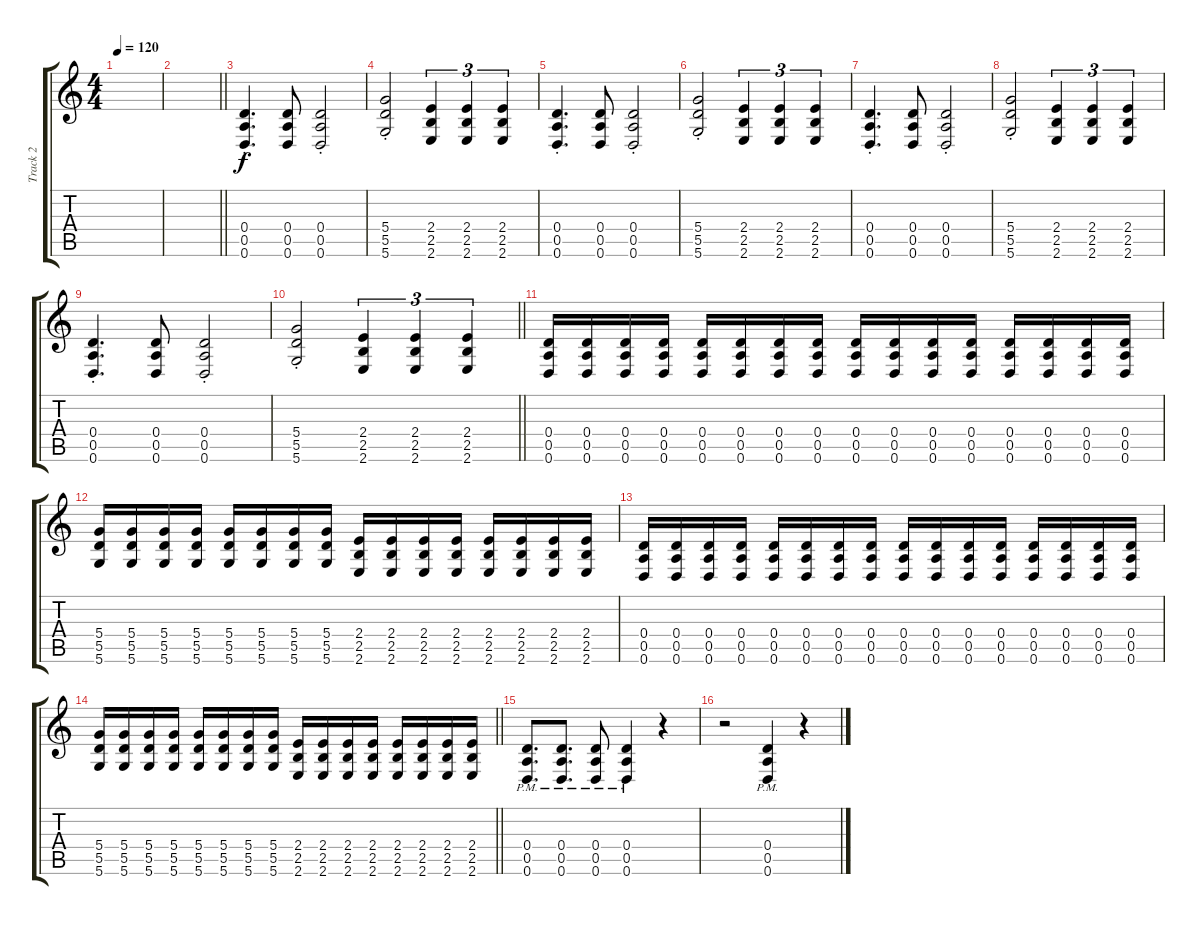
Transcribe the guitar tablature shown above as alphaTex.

\track ("Track 2" "Track 2") {instrument distortionguitar}
\staff {score tabs}
\tuning (E4 B3 G3 D3 A2 D2) {hide}
\ts (4 4)
\tempo 120
\clef g2
\ks c
|
\barLineRight lightlight
|
\section ("" "")
(0.4{st} 0.5{st} 0.6{st}).4{d} (0.4 0.5 0.6).8 (0.4{st} 0.5{st} 0.6{st}).2 |
(5.4{st} 5.5{st} 5.6{st}).2 (2.4 2.5 2.6).4{tu (3 2)} (2.4 2.5 2.6).4{tu (3 2)} (2.4 2.5 2.6).4{tu (3 2)} |
(0.4{st} 0.5{st} 0.6{st}).4{d} (0.4 0.5 0.6).8 (0.4{st} 0.5{st} 0.6{st}).2 |
(5.4{st} 5.5{st} 5.6{st}).2 (2.4 2.5 2.6).4{tu (3 2)} (2.4 2.5 2.6).4{tu (3 2)} (2.4 2.5 2.6).4{tu (3 2)} |
(0.4{st} 0.5{st} 0.6{st}).4{d} (0.4 0.5 0.6).8 (0.4{st} 0.5{st} 0.6{st}).2 |
(5.4{st} 5.5{st} 5.6{st}).2 (2.4 2.5 2.6).4{tu (3 2)} (2.4 2.5 2.6).4{tu (3 2)} (2.4 2.5 2.6).4{tu (3 2)} |
(0.4{st} 0.5{st} 0.6{st}).4{d} (0.4 0.5 0.6).8 (0.4{st} 0.5{st} 0.6{st}).2 |
\barLineRight lightlight
(5.4{st} 5.5{st} 5.6{st}).2 (2.4 2.5 2.6).4{tu (3 2)} (2.4 2.5 2.6).4{tu (3 2)} (2.4 2.5 2.6).4{tu (3 2)} |
\section ("" "")
(0.4 0.5 0.6).16 (0.4 0.5 0.6).16 (0.4 0.5 0.6).16 (0.4 0.5 0.6).16 (0.4 0.5 0.6).16 (0.4 0.5 0.6).16 (0.4 0.5 0.6).16 (0.4 0.5 0.6).16 (0.4 0.5 0.6).16 (0.4 0.5 0.6).16 (0.4 0.5 0.6).16 (0.4 0.5 0.6).16 (0.4 0.5 0.6).16 (0.4 0.5 0.6).16 (0.4 0.5 0.6).16 (0.4 0.5 0.6).16 |
(5.4 5.5 5.6).16 (5.4 5.5 5.6).16 (5.4 5.5 5.6).16 (5.4 5.5 5.6).16 (5.4 5.5 5.6).16 (5.4 5.5 5.6).16 (5.4 5.5 5.6).16 (5.4 5.5 5.6).16 (2.4 2.5 2.6).16 (2.4 2.5 2.6).16 (2.4 2.5 2.6).16 (2.4 2.5 2.6).16 (2.4 2.5 2.6).16 (2.4 2.5 2.6).16 (2.4 2.5 2.6).16 (2.4 2.5 2.6).16 |
(0.4 0.5 0.6).16 (0.4 0.5 0.6).16 (0.4 0.5 0.6).16 (0.4 0.5 0.6).16 (0.4 0.5 0.6).16 (0.4 0.5 0.6).16 (0.4 0.5 0.6).16 (0.4 0.5 0.6).16 (0.4 0.5 0.6).16 (0.4 0.5 0.6).16 (0.4 0.5 0.6).16 (0.4 0.5 0.6).16 (0.4 0.5 0.6).16 (0.4 0.5 0.6).16 (0.4 0.5 0.6).16 (0.4 0.5 0.6).16 |
\barLineRight lightlight
(5.4 5.5 5.6).16 (5.4 5.5 5.6).16 (5.4 5.5 5.6).16 (5.4 5.5 5.6).16 (5.4 5.5 5.6).16 (5.4 5.5 5.6).16 (5.4 5.5 5.6).16 (5.4 5.5 5.6).16 (2.4 2.5 2.6).16 (2.4 2.5 2.6).16 (2.4 2.5 2.6).16 (2.4 2.5 2.6).16 (2.4 2.5 2.6).16 (2.4 2.5 2.6).16 (2.4 2.5 2.6).16 (2.4 2.5 2.6).16 |
\section ("" "")
(0.4{pm} 0.5{pm} 0.6{pm}).8{d} (0.4{pm} 0.5{pm} 0.6{pm}).8{d} (0.4{pm} 0.5{pm} 0.6{pm}).8 (0.4{pm} 0.5{pm} 0.6{pm}).4 r.4 |
r.2 (0.4{pm} 0.5{pm} 0.6{pm}).4 r.4
